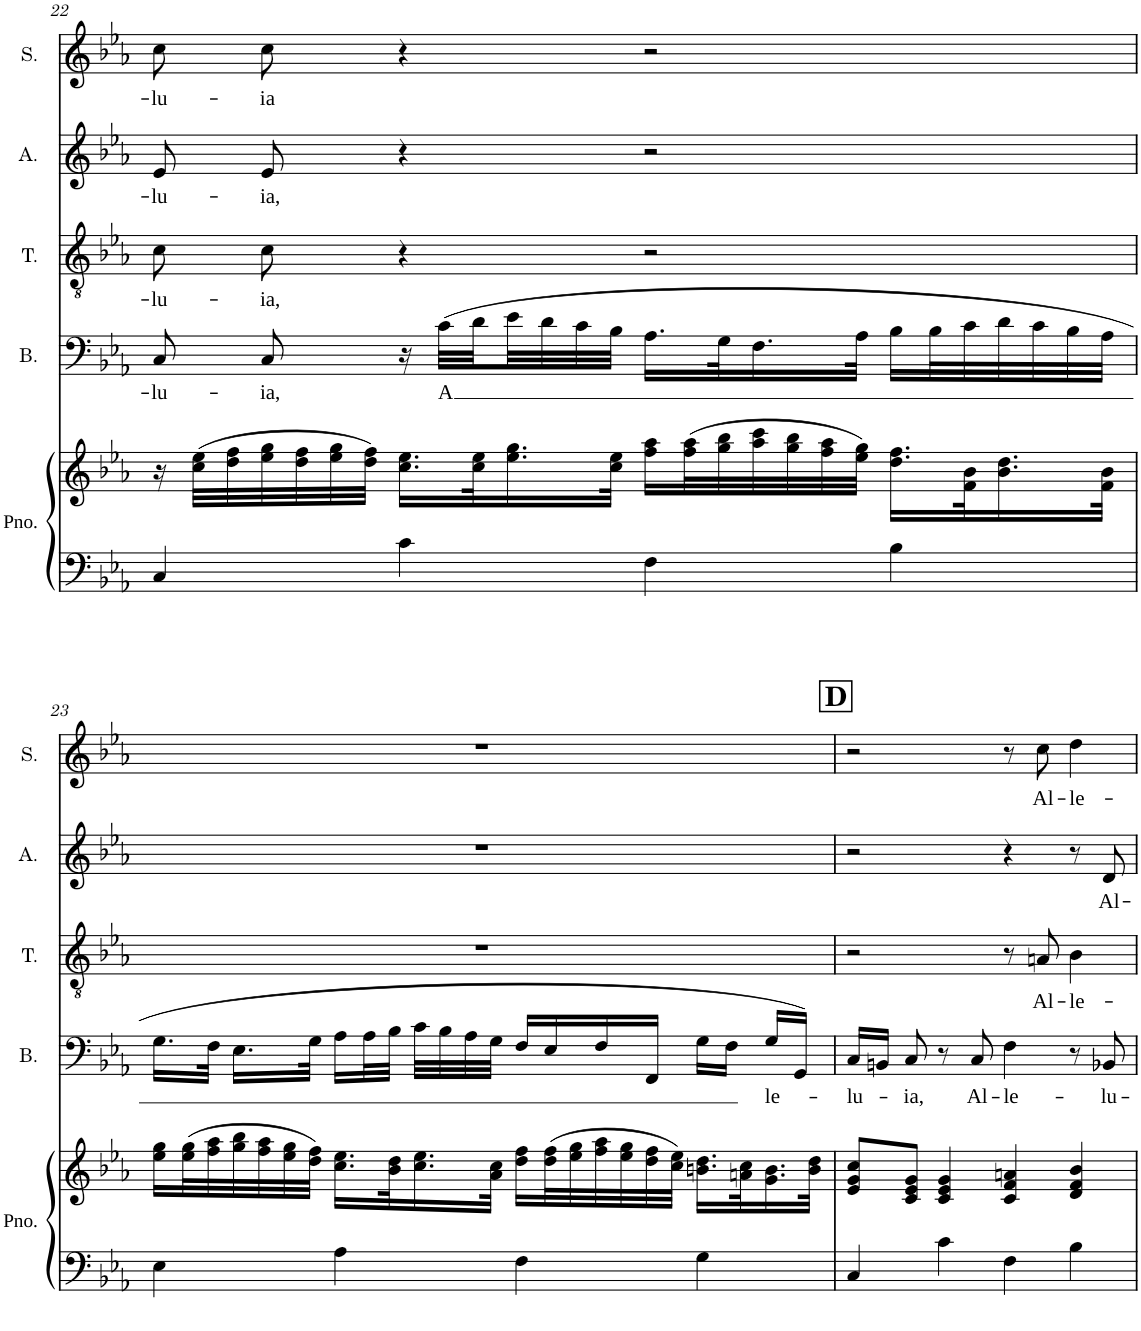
**kern	**kern	**kern	**text	**kern	**text	**kern	**text	**kern	**text
*part5	*part5	*part4	*part4	*part3	*part3	*part2	*part2	*part1	*part1
*staff6	*staff5	*staff4	*staff4	*staff3	*staff3	*staff2	*staff2	*staff1	*staff1
*I"Piano	*	*I"Basse	*	*I"Ténor	*	*I"Alto	*	*I"Soprano	*
*I'Pno.	*	*I'B.	*	*I'T.	*	*I'A.	*	*I'S.	*
!!LO:PB:g=z
*clefF4	*clefG2	*clefF4	*	*clefGv2	*	*clefG2	*	*clefG2	*
*k[b-e-a-]	*k[b-e-a-]	*k[b-e-a-]	*	*k[b-e-a-]	*	*k[b-e-a-]	*	*k[b-e-a-]	*
*M4/4	*M4/4	*M4/4	*	*M4/4	*	*M4/4	*	*M4/4	*
=22	=22	=22	=22	=22	=22	=22	=22	=22	=22
!	!	!	!LO:LY:b	!	!LO:LY:b	!	!LO:LY:b	!	!LO:LY:b
4C/	16r	8C/	-lu-	8c\L	-lu-	8e-/L	-lu-	8cc\L	-lu-
.	(32cc\ 32ee-\LLL	.	.	.	.	.	.	.	.
.	32dd\ 32ff\	.	.	.	.	.	.	.	.
!	!	!	!LO:LY:b	!	!LO:LY:b	!	!LO:LY:b	!	!LO:LY:b
.	32ee-\ 32gg\	8C/	-ia,	8c\J	-ia,	8e-/J	-ia,	8cc\J	-ia
.	32dd\ 32ff\	.	.	.	.	.	.	.	.
.	32ee-\ 32gg\	.	.	.	.	.	.	.	.
.	32dd\ 32ff\JJJ)	.	.	.	.	.	.	.	.
4c\	16.cc\ 16.ee-\LL	16r	.	4r	.	4r	.	4r	.
!	!	!	!LO:LY:b	!	!	!	!	!	!
.	.	(32c\LLL	A	.	.	.	.	.	.
.	32cc\ 32ee-\K	32d\	.	.	.	.	.	.	.
.	16.ee-\ 16.gg\	32e-\	.	.	.	.	.	.	.
.	.	32d\	.	.	.	.	.	.	.
.	.	32c\	.	.	.	.	.	.	.
.	32cc\ 32ee-\JJk	32B-\JJJ	.	.	.	.	.	.	.
4F\	16ff\ 16aa-\LL	16.A-\LL	.	2r	.	2r	.	2r	.
.	(32ff\ 32aa-\L	.	.	.	.	.	.	.	.
.	32gg\ 32bb-\	32G\K	.	.	.	.	.	.	.
.	32aa-\ 32ccc\	16.F\	.	.	.	.	.	.	.
.	32gg\ 32bb-\	.	.	.	.	.	.	.	.
.	32ff\ 32aa-\	.	.	.	.	.	.	.	.
.	32ee-\ 32gg\JJJ)	32A-\JJk	.	.	.	.	.	.	.
4B-\	16.dd\ 16.ff\LL	16B-\LL	.	.	.	.	.	.	.
.	.	32B-\L	.	.	.	.	.	.	.
.	32f\ 32b-\K	32c\	.	.	.	.	.	.	.
.	16.b-\ 16.dd\	32d\	.	.	.	.	.	.	.
.	.	32c\	.	.	.	.	.	.	.
.	.	32B-\	.	.	.	.	.	.	.
.	32f\ 32b-\JJk	32A-\JJJ	.	.	.	.	.	.	.
!!LO:LB:g=z
=23	=23	=23	=23	=23	=23	=23	=23	=23	=23
4E-\	16ee-\ 16gg\LL	16.G\LL	.	1r	.	1r	.	1r	.
.	(32ee-\ 32gg\L	.	.	.	.	.	.	.	.
.	32ff\ 32aa-\	32F\JJk	.	.	.	.	.	.	.
.	32gg\ 32bb-\	16.E-\LL	.	.	.	.	.	.	.
.	32ff\ 32aa-\	.	.	.	.	.	.	.	.
.	32ee-\ 32gg\	.	.	.	.	.	.	.	.
.	32dd\ 32ff\JJJ)	32G\JJk	.	.	.	.	.	.	.
4A-\	16.cc\ 16.ee-\LL	16A-\LL	.	.	.	.	.	.	.
.	.	32A-\L	.	.	.	.	.	.	.
.	32b-\ 32dd\K	32B-\JJJ	.	.	.	.	.	.	.
.	16.cc\ 16.ee-\	32c\LLL	.	.	.	.	.	.	.
.	.	32B-\	.	.	.	.	.	.	.
.	.	32A-\	.	.	.	.	.	.	.
.	32a-\ 32cc\JJk	32G\JJJ	.	.	.	.	.	.	.
4F\	16dd\ 16ff\LL	16F/LL	.	.	.	.	.	.	.
.	(32dd\ 32ff\L	16E-/	.	.	.	.	.	.	.
.	32ee-\ 32gg\	.	.	.	.	.	.	.	.
.	32ff\ 32aa-\	16F/	.	.	.	.	.	.	.
.	32ee-\ 32gg\	.	.	.	.	.	.	.	.
.	32dd\ 32ff\	16FF/JJ	.	.	.	.	.	.	.
.	32cc\ 32ee-\JJJ)	.	.	.	.	.	.	.	.
4G\	16.bn\ 16.dd\LL	16G\LL	.	.	.	.	.	.	.
.	.	16F\JJ	.	.	.	.	.	.	.
.	32an\ 32cc\K	.	.	.	.	.	.	.	.
!	!	!	!LO:LY:b	!	!	!	!	!	!
.	16.g\ 16.b\	16G/LL	le-	.	.	.	.	.	.
.	.	16GG/JJ)	.	.	.	.	.	.	.
.	32b\ 32dd\JJk	.	.	.	.	.	.	.	.
!!LO:REH:place=s1:a:B:cj:fs=14:t=D
=24	=24	=24	=24	=24	=24	=24	=24	=24	=24
!	!	!	!LO:LY:b	!	!	!	!	!	!
4C/	8e-/ 8g/ 8cc/L	16C/LL	-lu-	2r	.	2r	.	2r	.
.	.	16BBn/JJ	.	.	.	.	.	.	.
!	!	!	!LO:LY:b	!	!	!	!	!	!
.	8c/ 8e-/ 8g/J	8C/	-ia,	.	.	.	.	.	.
4c\	4c/ 4e-/ 4g/	8r	.	.	.	.	.	.	.
!	!	!	!LO:LY:b	!	!	!	!	!	!
.	.	8C/	Al-	.	.	.	.	.	.
!	!	!	!LO:LY:b	!	!	!	!	!	!
4F\	4c/ 4f/ 4an/	4F\	-le-	8r	.	4r	.	8r	.
!	!	!	!	!	!LO:LY:b	!	!	!	!LO:LY:b
.	.	.	.	8An/	Al-	.	.	8cc\	Al-
!	!	!	!	!	!LO:LY:b	!	!	!	!LO:LY:b
4B-\	4d/ 4f/ 4b-/	8r	.	4B-\	-le-	8r	.	4dd\	-le-
!	!	!	!LO:LY:b	!	!	!	!LO:LY:b	!	!
.	.	8BB-X/	-lu-	.	.	8d/	Al-	.	.
=	=	=	=	=	=	=	=	=	=
*-	*-	*-	*-	*-	*-	*-	*-	*-	*-
